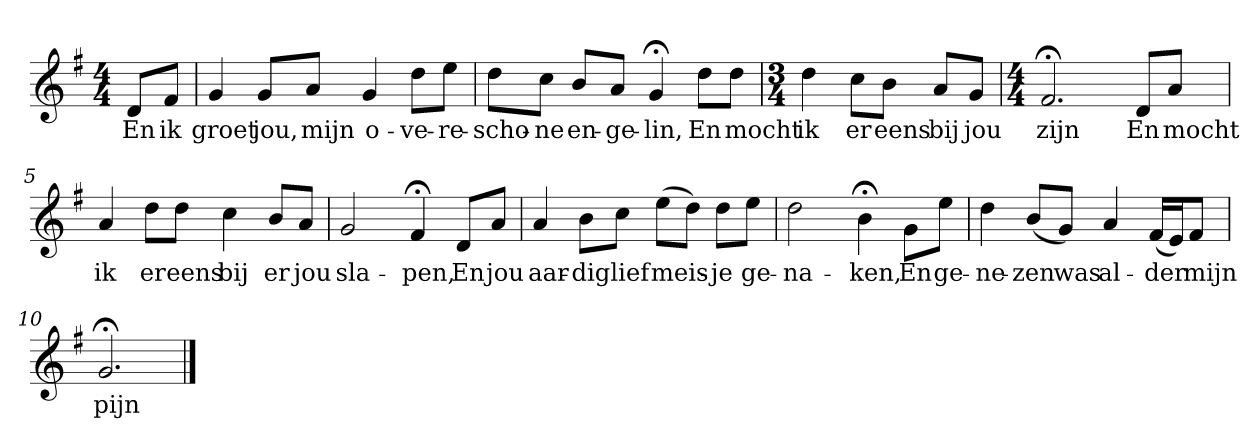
**kern	**text
*part1	*part1
*staff1	*staff1
*k[f#]	*
*G:	*
*M4/4	*
*MM120	*
=	=
8dL	En
8f#J	ik
=1	=1
4g	groet
8gL	jou,
8aJ	mijn
4g	o-
8ddL	-ve-
8eeJ	-re-
=2	=2
8ddL	-scho-
8ccJ	-ne
8bL	en-
8aJ	-ge-
4g;<	-lin,
8ddL	En
8ddJ	mocht
=3	=3
*M3/4	*
4dd	ik
8ccL	er
8bJ	eens
8aL	bij
8gJ	jou
=4	=4
*M4/4	*
2.f#;<	zijn
8dL	En
8aJ	mocht
=5	=5
4a	ik
8ddL	er
8ddJ	eens
4cc	bij
8bL	er
8aJ	jou
=6	=6
2g	sla-
4f#;<	-pen,
8dL	En
8aJ	jou
=7	=7
4a	aar-
8bL	-dig
8ccJ	lief
(8eeL	meis-
8ddJ)	.
8ddL	-je
8eeJ	ge-
=8	=8
2dd	-na-
4b;<	-ken,
8gL	En
8eeJ	ge-
=9	=9
4dd	-ne-
(8bL	-zen
8gJ)	was
4a	al-
(16f#LL	-der
16eJ)	.
8f#J	mijn
=10	=10
2.g;<	pijn
==	==
*-	*-
